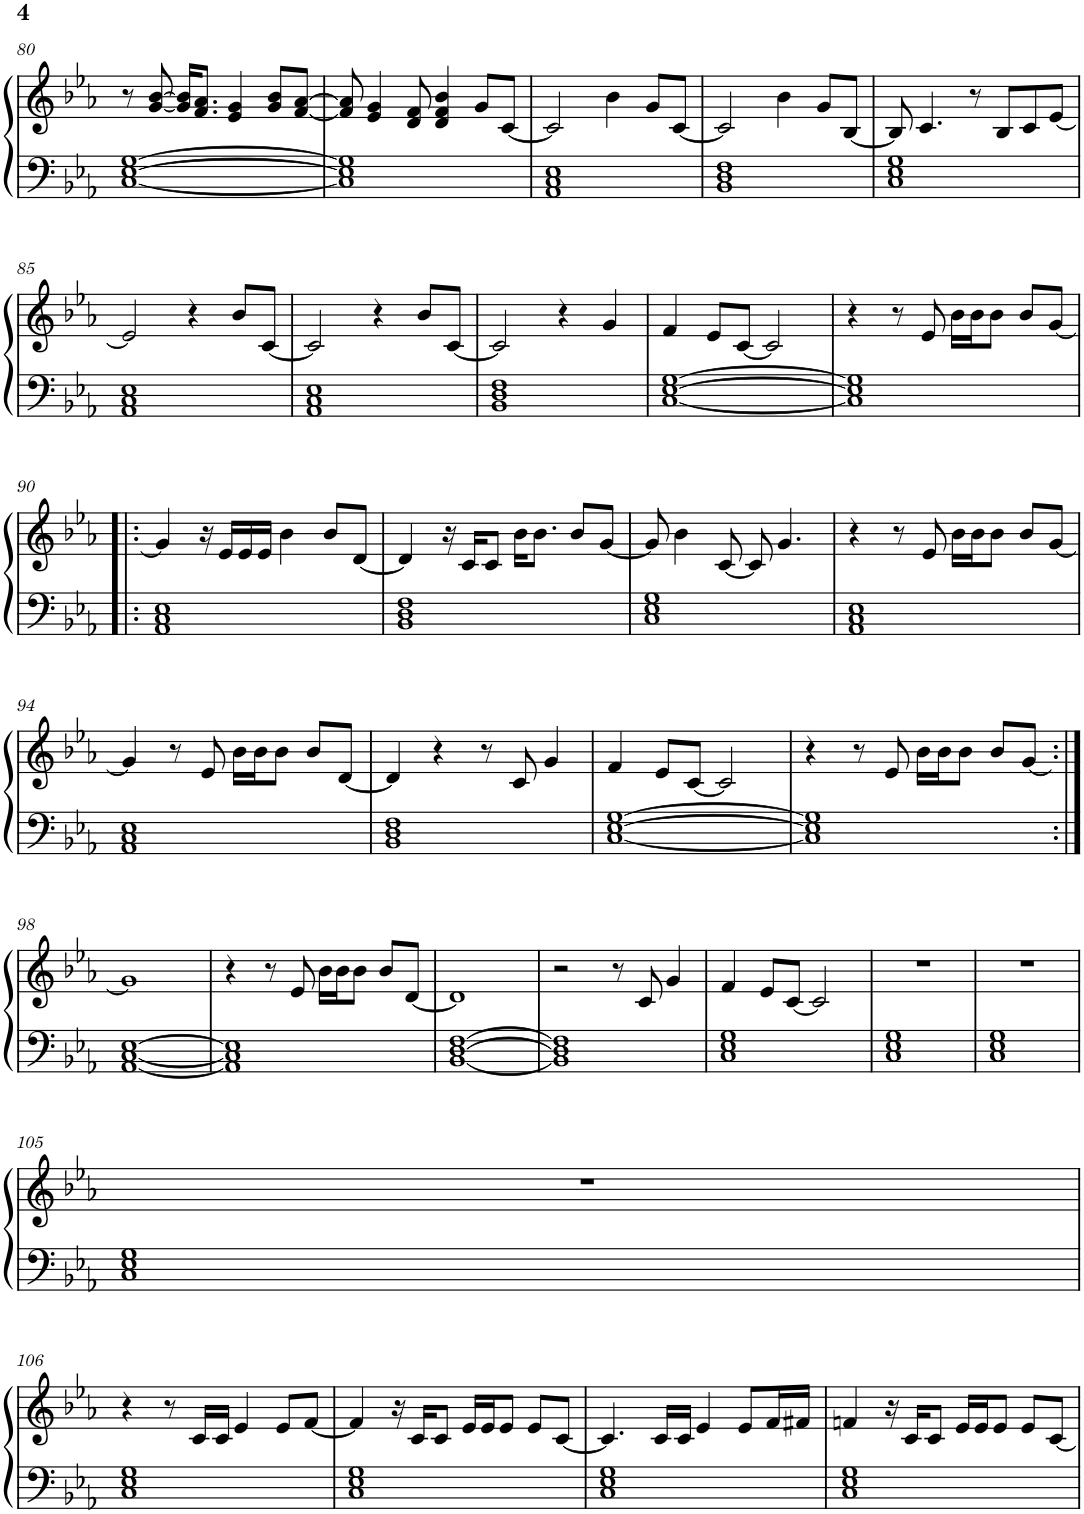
**kern	**kern
*part1	*part1
*staff2	*staff1
*I"Piano	*
*I'Pno.	*
!!LO:PB:g=z
*clefF4	*clefG2
*k[b-e-a-]	*k[b-e-a-]
*M4/4	*M4/4
=80	=80
[1C [1E- [1G	8r
.	[8g/ [8b-/
.	16g/] 16b-/]KL
.	8.f/ 8.a-/J
.	4e-/ 4g/
.	8g/ 8b-/L
.	[8f/ [8a-/J
=81	=81
1C] 1E-] 1G]	8f/] 8a-/]
.	4e-/ 4g/
.	8d/ 8f/
.	4d/ 4f/ 4b-/
.	8g/L
.	[8c/J
=82	=82
1AA- 1C 1E-	2c/]
.	4b-\
.	8g/L
.	[8c/J
=83	=83
1BB- 1D 1F	2c/]
.	4b-\
.	8g/L
.	[8B-/J
=84	=84
1C 1E- 1G	8B-/]
.	4.c/
.	8r
.	8B-/L
.	8c/
.	[8e-/J
!!LO:LB:g=z
=85	=85
1AA- 1C 1E-	2e-/]
.	4r
.	8b-/L
.	[8c/J
=86	=86
1AA- 1C 1E-	2c/]
.	4r
.	8b-/L
.	[8c/J
=87	=87
1BB- 1D 1F	2c/]
.	4r
.	4g/
=88	=88
[1C [1E- [1G	4f/
.	8e-/L
.	[8c/J
.	2c/]
=89	=89
1C] 1E-] 1G]	4r
.	8r
.	8e-/
.	16b-\LL
.	16b-\J
.	8b-\J
.	8b-/L
.	[8g/J
!!LO:LB:g=z
=90!|:	=90!|:
1AA- 1C 1E-	4g/]
.	16r
.	16e-/LL
.	16e-/
.	16e-/JJ
.	4b-\
.	8b-/L
.	[8d/J
=91	=91
1BB- 1D 1F	4d/]
.	16r
.	16c/KL
.	8c/J
.	16b-\KL
.	8.b-\J
.	8b-/L
.	[8g/J
=92	=92
1C 1E- 1G	8g/]
.	4b-\
.	[8c/
.	8c/]
.	4.g/
=93	=93
1AA- 1C 1E-	4r
.	8r
.	8e-/
.	16b-\LL
.	16b-\J
.	8b-\J
.	8b-/L
.	[8g/J
!!LO:LB:g=z
=94	=94
1AA- 1C 1E-	4g/]
.	8r
.	8e-/
.	16b-\LL
.	16b-\J
.	8b-\J
.	8b-/L
.	[8d/J
=95	=95
1BB- 1D 1F	4d/]
.	4r
.	8r
.	8c/
.	4g/
=96	=96
[1C [1E- [1G	4f/
.	8e-/L
.	[8c/J
.	2c/]
=97	=97
1C] 1E-] 1G]	4r
.	8r
.	8e-/
.	16b-\LL
.	16b-\J
.	8b-\J
.	8b-/L
.	[8g/J
!!LO:LB:g=z
=98:|!	=98:|!
[1AA- [1C [1E-	1g]
=99	=99
1AA-] 1C] 1E-]	4r
.	8r
.	8e-/
.	16b-\LL
.	16b-\J
.	8b-\J
.	8b-/L
.	[8d/J
=100	=100
[1BB- [1D [1F	1d]
=101	=101
1BB-] 1D] 1F]	2r
.	8r
.	8c/
.	4g/
=102	=102
1C 1E- 1G	4f/
.	8e-/L
.	[8c/J
.	2c/]
=103	=103
1C 1E- 1G	1r
=104	=104
1C 1E- 1G	1r
!!LO:LB:g=z
=105	=105
1C 1E- 1G	1r
!!LO:LB:g=z
=106	=106
1C 1E- 1G	4r
.	8r
.	16c/LL
.	16c/JJ
.	4e-/
.	8e-/L
.	[8f/J
=107	=107
1C 1E- 1G	4f/]
.	16r
.	16c/KL
.	8c/J
.	16e-/LL
.	16e-/J
.	8e-/J
.	8e-/L
.	[8c/J
=108	=108
1C 1E- 1G	4.c/]
.	16c/LL
.	16c/JJ
.	4e-/
.	8e-/L
.	16f/L
.	16f#X/JJ
=109	=109
1C 1E- 1G	4fn/
.	16r
.	16c/KL
.	8c/J
.	16e-/LL
.	16e-/J
.	8e-/J
.	8e-/L
.	[8c/J
=	=
*-	*-
